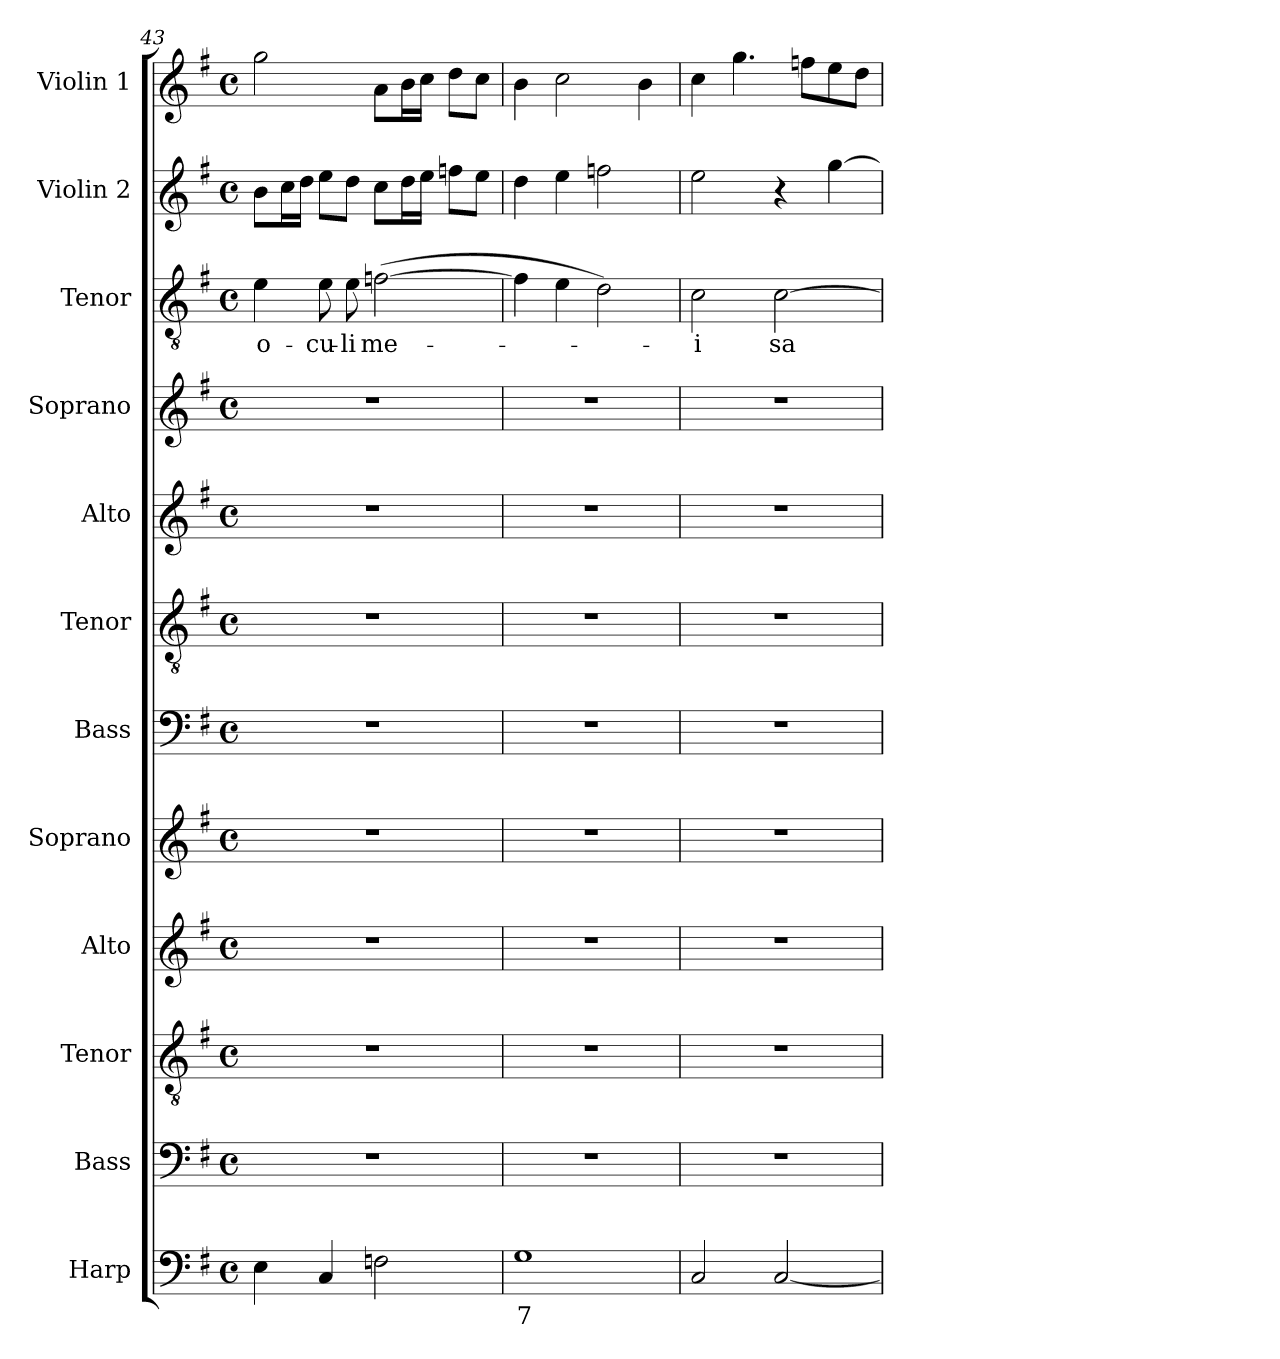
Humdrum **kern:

**kern	**text	**kern	**kern	**kern	**kern	**kern	**kern	**kern	**kern	**kern	**text	**kern	**kern
*part12	*part12	*part11	*part10	*part9	*part8	*part7	*part6	*part5	*part4	*part3	*part3	*part2	*part1
*staff12	*staff12	*staff11	*staff10	*staff9	*staff8	*staff7	*staff6	*staff5	*staff4	*staff3	*staff3	*staff2	*staff1
*I"Harp	*	*I"Bass	*I"Tenor	*I"Alto	*I"Soprano	*I"Bass	*I"Tenor	*I"Alto	*I"Soprano	*I"Tenor	*	*I"Violin 2	*I"Violin 1
*I'Hp.	*	*I'B.	*I'T.	*I'A.	*I'S.	*I'B.	*I'T.	*I'A.	*I'S.	*I'T.	*	*I'Vln. 2	*I'Vln. 1
!!LO:PB:g=z
*clefF4	*	*clefF4	*clefGv2	*clefG2	*clefG2	*clefF4	*clefGv2	*clefG2	*clefG2	*clefGv2	*	*clefG2	*clefG2
*	*	*	*ITrd7c12	*	*	*	*ITrd7c12	*	*	*ITrd7c12	*	*	*
*k[f#]	*	*k[f#]	*k[f#]	*k[f#]	*k[f#]	*k[f#]	*k[f#]	*k[f#]	*k[f#]	*k[f#]	*	*k[f#]	*k[f#]
*G:	*	*G:	*G:	*G:	*G:	*G:	*G:	*G:	*G:	*G:	*	*G:	*G:
*M4/4	*	*M4/4	*M4/4	*M4/4	*M4/4	*M4/4	*M4/4	*M4/4	*M4/4	*M4/4	*	*M4/4	*M4/4
*met(c)	*	*met(c)	*met(c)	*met(c)	*met(c)	*met(c)	*met(c)	*met(c)	*met(c)	*met(c)	*	*met(c)	*met(c)
=43	=43	=43	=43	=43	=43	=43	=43	=43	=43	=43	=43	=43	=43
!	!	!	!	!	!	!	!	!	!	!	!LO:LY:b:color=#000000	!	!
4Ei\	.	1r	1r	1r	1r	1r	1r	1r	1r	4Ei\	o-	8bi\L	2ggi\
.	.	.	.	.	.	.	.	.	.	.	.	16cci\L	.
.	.	.	.	.	.	.	.	.	.	.	.	16ddi\JJ	.
!	!	!	!	!	!	!	!	!	!	!	!LO:LY:b:color=#000000	!	!
4Ci/	.	.	.	.	.	.	.	.	.	8Ei\	-cu-	8eei\L	.
!	!	!	!	!	!	!	!	!	!	!	!LO:LY:b:color=#000000	!	!
.	.	.	.	.	.	.	.	.	.	8Ei\	-li	8ddi\J	.
!	!	!	!	!	!	!	!	!	!	!	!LO:LY:b:color=#000000	!	!
2Fni\	.	.	.	.	.	.	.	.	.	([>2Fni\	me-	8cci\L	8ai\L
.	.	.	.	.	.	.	.	.	.	.	.	16ddi\L	16bi\L
.	.	.	.	.	.	.	.	.	.	.	.	16eei\JJ	16cci\JJ
.	.	.	.	.	.	.	.	.	.	.	.	8ffni\L	8ddi\L
.	.	.	.	.	.	.	.	.	.	.	.	8eei\J	8cci\J
=44	=44	=44	=44	=44	=44	=44	=44	=44	=44	=44	=44	=44	=44
!	!LO:LY:b:color=#000000	!	!	!	!	!	!	!	!	!	!	!	!
1Gi	7	1r	1r	1r	1r	1r	1r	1r	1r	4Fi\]	.	4ddi\	4bi\
.	.	.	.	.	.	.	.	.	.	4Ei\	.	4eei\	2cci\
.	.	.	.	.	.	.	.	.	.	2Di\)	.	2ffni\	.
.	.	.	.	.	.	.	.	.	.	.	.	.	4bi\
=45	=45	=45	=45	=45	=45	=45	=45	=45	=45	=45	=45	=45	=45
!	!	!	!	!	!	!	!	!	!	!	!LO:LY:b:color=#000000	!	!
2Ci/	.	1r	1r	1r	1r	1r	1r	1r	1r	2Ci\	-i	2eei\	4cci\
.	.	.	.	.	.	.	.	.	.	.	.	.	4.ggi\
!	!	!	!	!	!	!	!	!	!	!	!LO:LY:b:color=#000000	!	!
[<2Ci/	.	.	.	.	.	.	.	.	.	[>2Ci\	sa-	4r	.
.	.	.	.	.	.	.	.	.	.	.	.	.	8ffi\L
.	.	.	.	.	.	.	.	.	.	.	.	[>4ggi\	8eei\
.	.	.	.	.	.	.	.	.	.	.	.	.	8ddi\J
=	=	=	=	=	=	=	=	=	=	=	=	=	=
*-	*-	*-	*-	*-	*-	*-	*-	*-	*-	*-	*-	*-	*-
